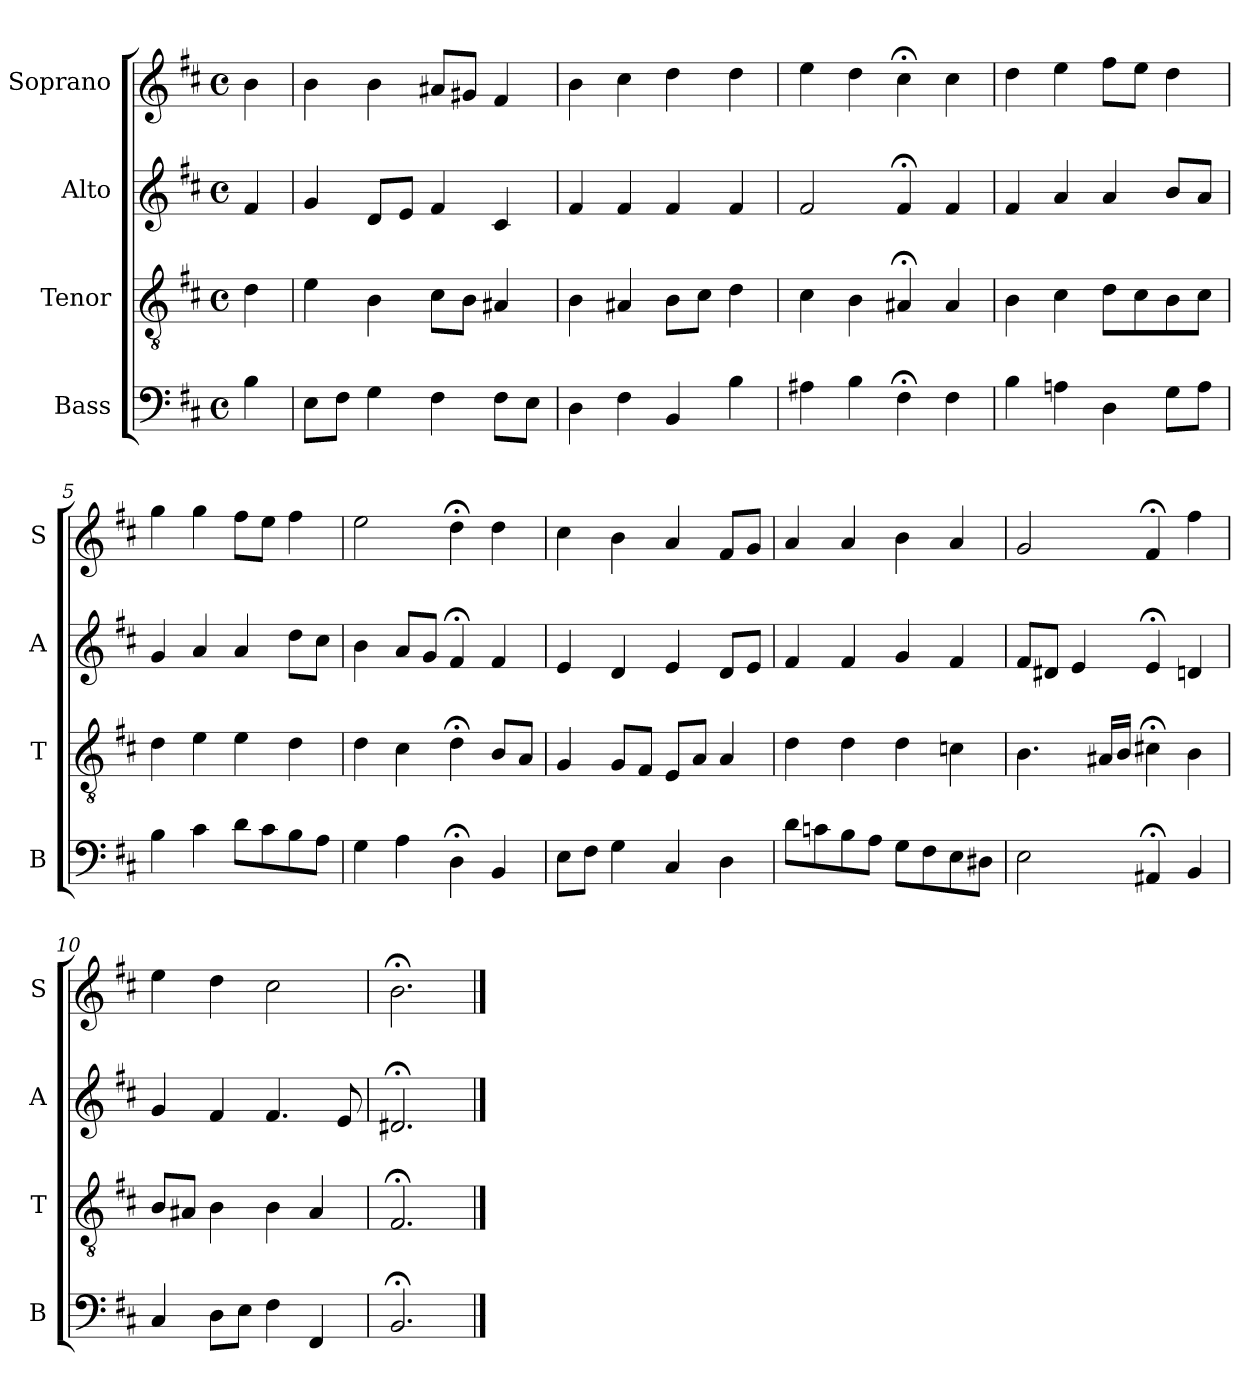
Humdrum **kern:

**kern	**kern	**kern	**kern
*part4	*part3	*part2	*part1
*staff4	*staff3	*staff2	*staff1
*I"Bass	*I"Tenor	*I"Alto	*I"Soprano
*I'B	*I'T	*I'A	*I'S
*clefF4	*clefGv2	*clefG2	*clefG2
*k[f#c#]	*k[f#c#]	*k[f#c#]	*k[f#c#]
*b:	*b:	*b:	*b:
*M4/4	*M4/4	*M4/4	*M4/4
*met(c)	*met(c)	*met(c)	*met(c)
*MM100	*MM100	*MM100	*MM100
=	=	=	=
4B	4d	4f#	4b
=1	=1	=1	=1
8EL	4e	4g	4b
8F#J	.	.	.
4G	4B	8dL	4b
.	.	8eJ	.
4F#	8c#L	4f#	8a#XL
.	8BJ	.	8g#XJ
8F#L	4A#X	4c#	4f#
8EJ	.	.	.
=2	=2	=2	=2
4D	4B	4f#	4b
4F#	4A#X	4f#	4cc#
4BB	8BL	4f#	4dd
.	8c#J	.	.
4B	4d	4f#	4dd
=3	=3	=3	=3
4A#X	4c#	2f#	4ee
4B	4B	.	4dd
4F#;<	4A#X;<	4f#;<	4cc#;<
4F#	4A#	4f#	4cc#
=4	=4	=4	=4
4B	4B	4f#	4dd
4An	4c#	4a	4ee
4D	8dL	4a	8ff#L
.	8c#	.	8eeJ
8GL	8B	8bL	4dd
8AJ	8c#J	8aJ	.
=5	=5	=5	=5
4B	4d	4g	4gg
4c#	4e	4a	4gg
8dL	4e	4a	8ff#L
8c#	.	.	8eeJ
8B	4d	8ddL	4ff#
8AJ	.	8cc#J	.
=6	=6	=6	=6
4G	4d	4b	2ee
4A	4c#	8aL	.
.	.	8gJ	.
4D;<i	4d;<i	4f#;<	4dd;<
4BBi	8BiL	4f#	4dd
.	8AJ	.	.
=7	=7	=7	=7
8EL	4G	4e	4cc#
8F#J	.	.	.
4G	8GL	4d	4b
.	8F#J	.	.
4C#	8EL	4e	4a
.	8AJ	.	.
4D	4A	8dL	8f#L
.	.	8eJ	8gJ
=8	=8	=8	=8
8dL	4d	4f#	4a
8cn	.	.	.
8B	4d	4f#	4a
8AJ	.	.	.
8GL	4d	4g	4b
8F#	.	.	.
8E	4cn	4f#	4a
8D#XJ	.	.	.
=9	=9	=9	=9
2E	4.B	8f#L	2g
.	.	8d#XJ	.
.	.	4e	.
.	16A#XLL	.	.
.	16BJJ	.	.
4AA#X;<	4c#X;<	4e;<	4f#;<
4BB	4B	4dn	4ff#
=10	=10	=10	=10
4C#	8BL	4g	4ee
.	8A#XJ	.	.
8DL	4B	4f#	4dd
8EJ	.	.	.
4F#	4B	4.f#	2cc#
4FF#	4A#	.	.
.	.	8e	.
=11	=11	=11	=11
2.BB;<	2.F#;<	2.d#X;<	2.b;<
==	==	==	==
*-	*-	*-	*-
